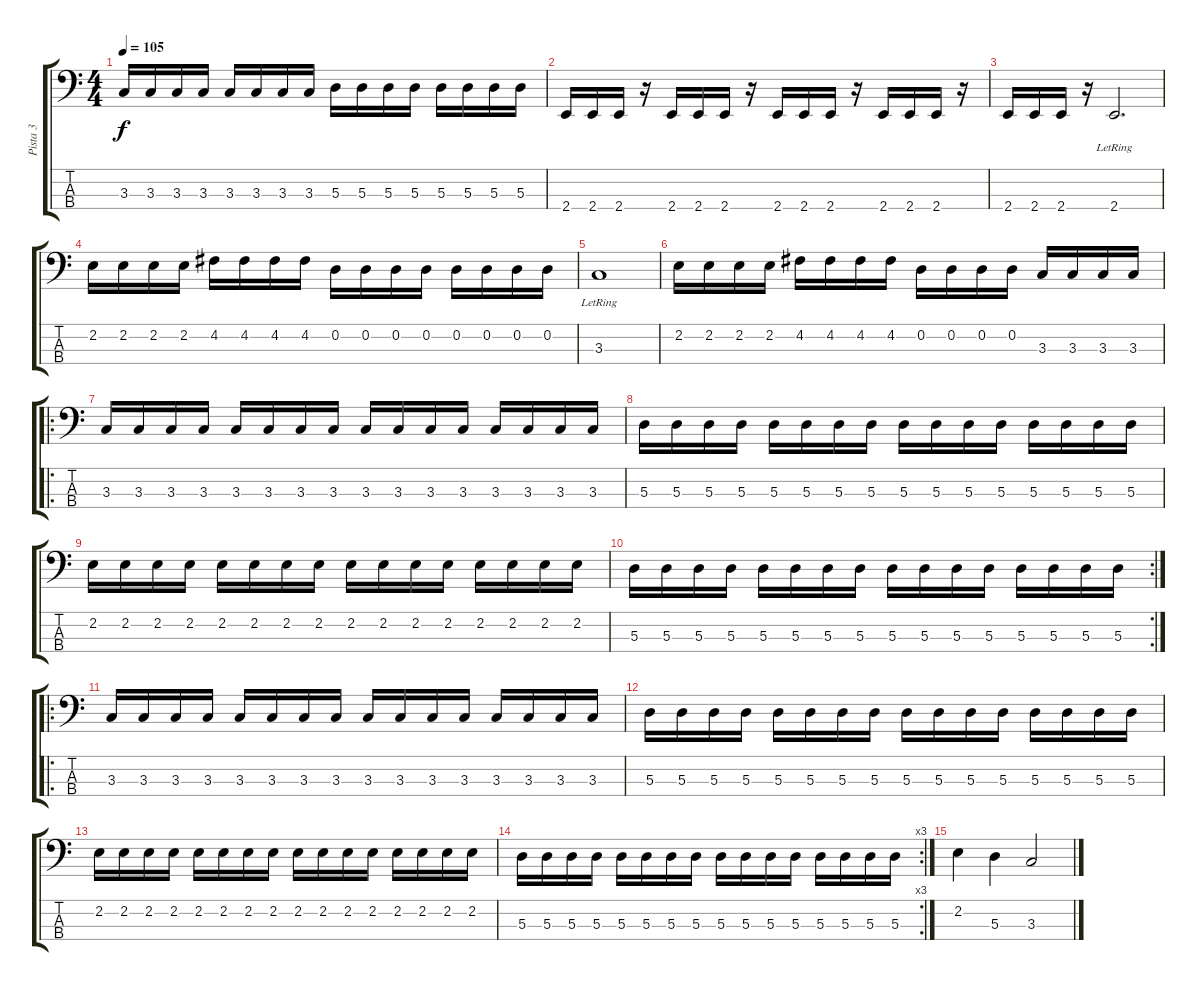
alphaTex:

\track ("Pista 3" "Pista 3") {instrument electricbassfinger}
\staff {score tabs}
\tuning (G2 D2 A1 D1) {hide}
\ts (4 4)
\tempo 105
\clef f4
\ks c
3.3.16{dy f} 3.3.16 3.3.16 3.3.16 3.3.16 3.3.16 3.3.16 3.3.16 5.3.16 5.3.16 5.3.16 5.3.16 5.3.16 5.3.16 5.3.16 5.3.16 |
2.4.16 2.4.16 2.4.16 r.16 2.4.16 2.4.16 2.4.16 r.16 2.4.16 2.4.16 2.4.16 r.16 2.4.16 2.4.16 2.4.16 r.16 |
2.4.16 2.4.16 2.4.16 r.16 2.4{lr}.2{d} |
2.2.16 2.2.16 2.2.16 2.2.16 4.2.16 4.2.16 4.2.16 4.2.16 0.2.16 0.2.16 0.2.16 0.2.16 0.2.16 0.2.16 0.2.16 0.2.16 |
3.3{lr}.1 |
2.2.16 2.2.16 2.2.16 2.2.16 4.2.16 4.2.16 4.2.16 4.2.16 0.2.16 0.2.16 0.2.16 0.2.16 3.3.16 3.3.16 3.3.16 3.3.16 |
\ro
3.3.16 3.3.16 3.3.16 3.3.16 3.3.16 3.3.16 3.3.16 3.3.16 3.3.16 3.3.16 3.3.16 3.3.16 3.3.16 3.3.16 3.3.16 3.3.16 |
5.3.16 5.3.16 5.3.16 5.3.16 5.3.16 5.3.16 5.3.16 5.3.16 5.3.16 5.3.16 5.3.16 5.3.16 5.3.16 5.3.16 5.3.16 5.3.16 |
2.2.16 2.2.16 2.2.16 2.2.16 2.2.16 2.2.16 2.2.16 2.2.16 2.2.16 2.2.16 2.2.16 2.2.16 2.2.16 2.2.16 2.2.16 2.2.16 |
\rc 2
5.3.16 5.3.16 5.3.16 5.3.16 5.3.16 5.3.16 5.3.16 5.3.16 5.3.16 5.3.16 5.3.16 5.3.16 5.3.16 5.3.16 5.3.16 5.3.16 |
\ro
3.3.16 3.3.16 3.3.16 3.3.16 3.3.16 3.3.16 3.3.16 3.3.16 3.3.16 3.3.16 3.3.16 3.3.16 3.3.16 3.3.16 3.3.16 3.3.16 |
5.3.16 5.3.16 5.3.16 5.3.16 5.3.16 5.3.16 5.3.16 5.3.16 5.3.16 5.3.16 5.3.16 5.3.16 5.3.16 5.3.16 5.3.16 5.3.16 |
2.2.16 2.2.16 2.2.16 2.2.16 2.2.16 2.2.16 2.2.16 2.2.16 2.2.16 2.2.16 2.2.16 2.2.16 2.2.16 2.2.16 2.2.16 2.2.16 |
\rc 3
5.3.16 5.3.16 5.3.16 5.3.16 5.3.16 5.3.16 5.3.16 5.3.16 5.3.16 5.3.16 5.3.16 5.3.16 5.3.16 5.3.16 5.3.16 5.3.16 |
2.2.4 5.3.4 3.3.2
